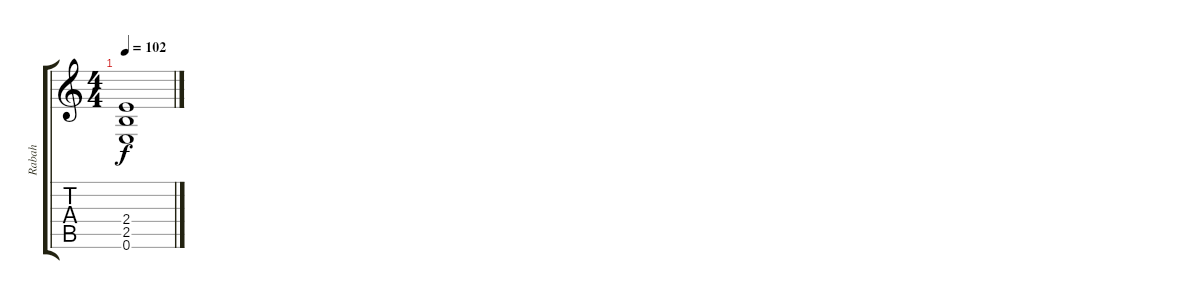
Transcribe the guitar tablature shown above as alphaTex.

\track ("Rabah" "Rabah") {instrument electricguitarclean}
\staff {score tabs}
\tuning (E4 B3 G3 D3 A2 E2) {hide}
\ts (4 4)
\tempo 102
\clef g2
\ks c
(2.4{t} 2.5{t} 0.6{t}).1{dy f}
